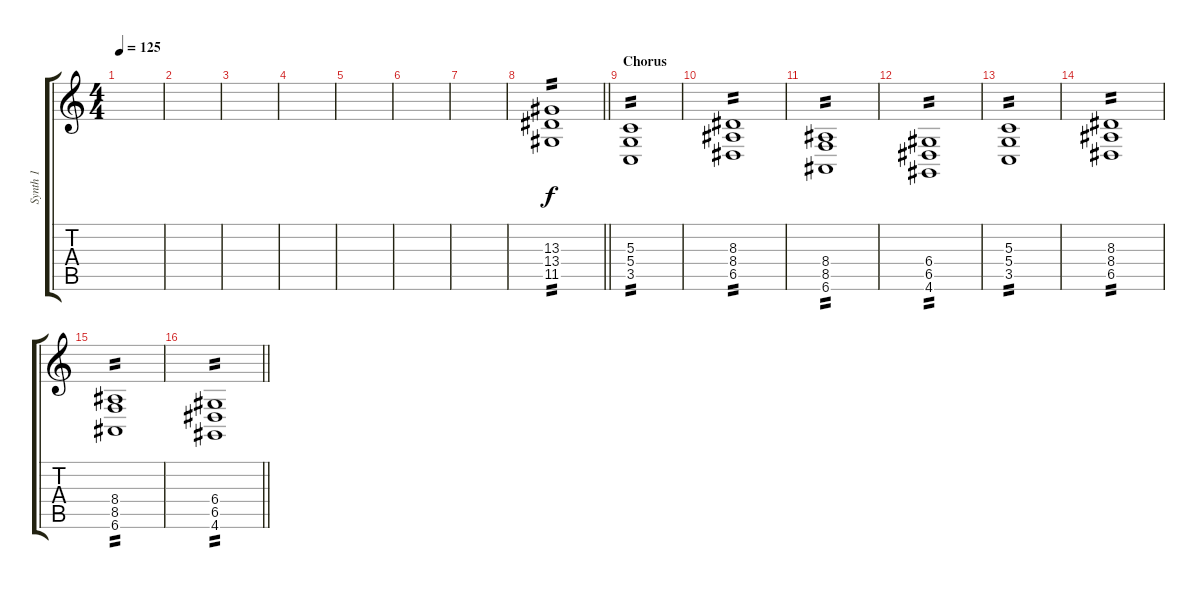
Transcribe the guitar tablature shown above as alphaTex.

\track ("Synth 1" "Synth 1") {instrument stringensemble1}
\staff {score tabs}
\tuning (E4 B3 G3 D3 A2 E2) {hide}
\ts (4 4)
\tempo 125
\clef g2
\ks c
|
|
|
|
|
|
|
\barLineRight lightlight
(13.3 13.4 11.5).1{tp 2} |
\section ("" "Chorus")
(5.3 5.4 3.5).1{tp 2} |
(8.3 8.4 6.5).1{tp 2} |
(8.4 8.5 6.6).1{tp 2} |
(6.4 6.5 4.6).1{tp 2} |
(5.3 5.4 3.5).1{tp 2} |
(8.3 8.4 6.5).1{tp 2} |
(8.4 8.5 6.6).1{tp 2} |
\barLineRight lightlight
(6.4 6.5 4.6).1{tp 2}
